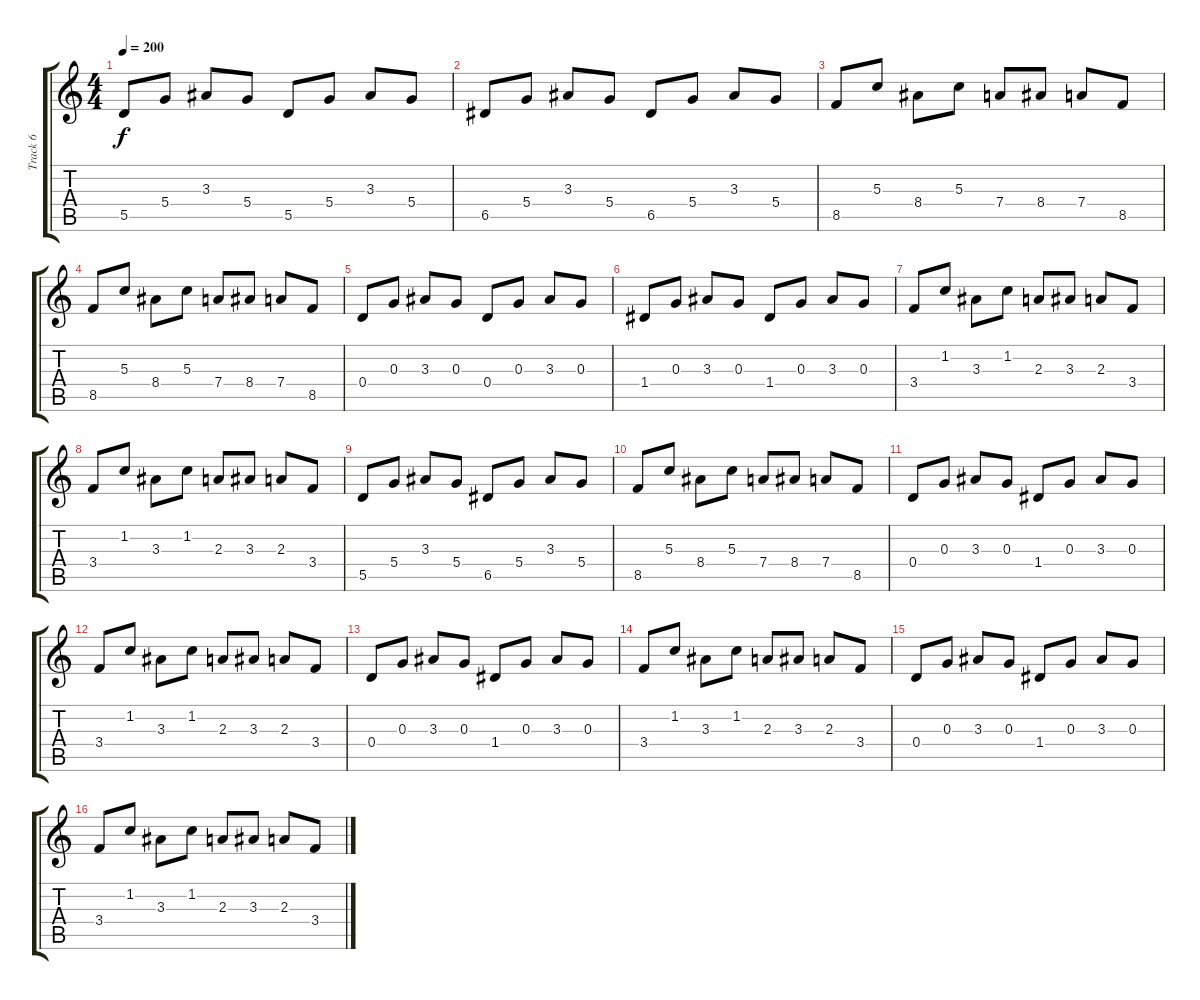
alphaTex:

\track ("Track 6" "Track 6") {instrument overdrivenguitar}
\staff {score tabs}
\tuning (E4 B3 G3 D3 A2 E2) {hide}
\ts (4 4)
\tempo 200
\clef g2
\ks c
5.5.8{dy f} 5.4.8 3.3.8 5.4.8 5.5.8 5.4.8 3.3.8 5.4.8 |
6.5.8 5.4.8 3.3.8 5.4.8 6.5.8 5.4.8 3.3.8 5.4.8 |
8.5.8 5.3.8 8.4.8 5.3.8 7.4.8 8.4.8 7.4.8 8.5.8 |
8.5.8 5.3.8 8.4.8 5.3.8 7.4.8 8.4.8 7.4.8 8.5.8 |
0.4.8 0.3.8 3.3.8 0.3.8 0.4.8 0.3.8 3.3.8 0.3.8 |
1.4.8 0.3.8 3.3.8 0.3.8 1.4.8 0.3.8 3.3.8 0.3.8 |
3.4.8 1.2.8 3.3.8 1.2.8 2.3.8 3.3.8 2.3.8 3.4.8 |
3.4.8 1.2.8 3.3.8 1.2.8 2.3.8 3.3.8 2.3.8 3.4.8 |
5.5.8 5.4.8 3.3.8 5.4.8 6.5.8 5.4.8 3.3.8 5.4.8 |
8.5.8 5.3.8 8.4.8 5.3.8 7.4.8 8.4.8 7.4.8 8.5.8 |
0.4.8 0.3.8 3.3.8 0.3.8 1.4.8 0.3.8 3.3.8 0.3.8 |
3.4.8 1.2.8 3.3.8 1.2.8 2.3.8 3.3.8 2.3.8 3.4.8 |
0.4.8 0.3.8 3.3.8 0.3.8 1.4.8 0.3.8 3.3.8 0.3.8 |
3.4.8 1.2.8 3.3.8 1.2.8 2.3.8 3.3.8 2.3.8 3.4.8 |
0.4.8 0.3.8 3.3.8 0.3.8 1.4.8 0.3.8 3.3.8 0.3.8 |
3.4.8 1.2.8 3.3.8 1.2.8 2.3.8 3.3.8 2.3.8 3.4.8
